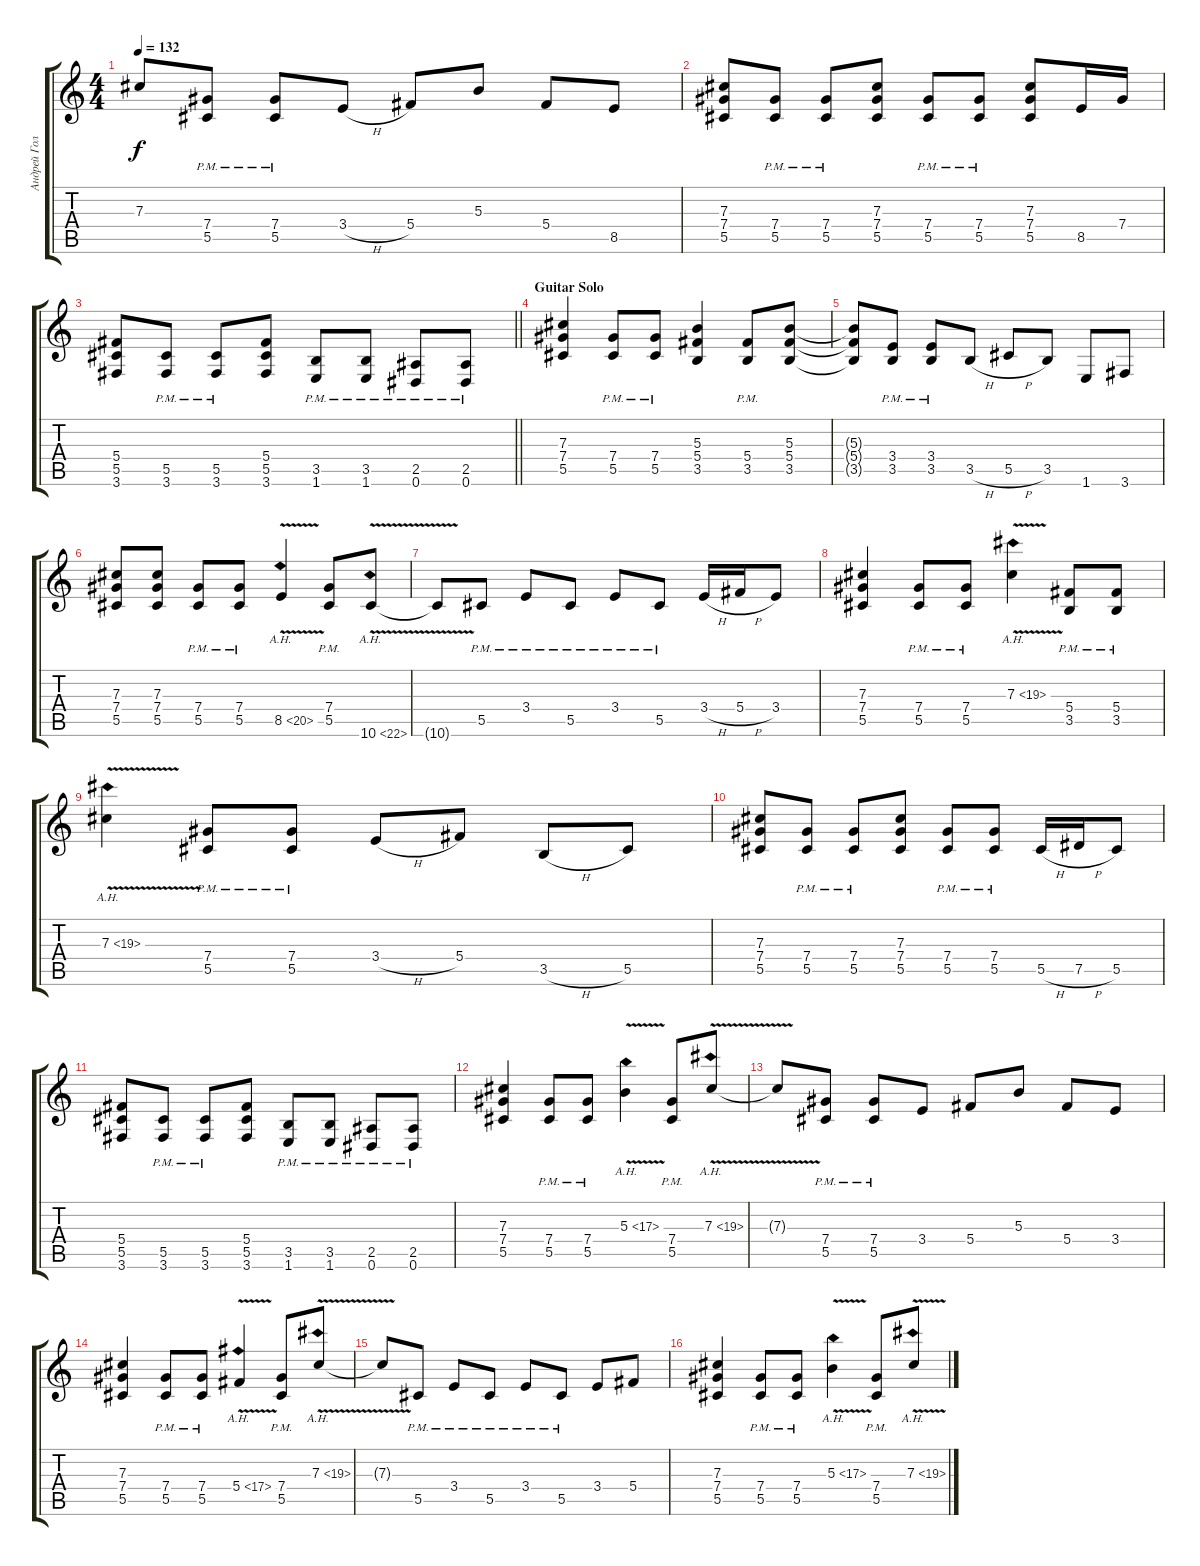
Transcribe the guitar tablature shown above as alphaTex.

\track ("Андрей Голованов" "Андрей Гол") {instrument distortionguitar}
\staff {score tabs}
\tuning (Eb4 Bb3 Gb3 Db3 Ab2 Eb2) {hide}
\ts (4 4)
\tempo 132
\clef g2
\ks c
7.3{t}.8{dy f} (7.4{pm} 5.5{pm}).8 (7.4{pm} 5.5{pm}).8 3.4{h}.8 5.4.8 5.3.8 5.4.8 8.5.8 |
(7.3 7.4 5.5).8 (7.4{pm} 5.5{pm}).8 (7.4{pm} 5.5{pm}).8 (7.3 7.4 5.5).8 (7.4{pm} 5.5{pm}).8 (7.4{pm} 5.5{pm}).8 (7.3 7.4 5.5).8 8.5.16 7.4.16 |
\barLineRight lightlight
(5.4 5.5 3.6).8 (5.5{pm} 3.6{pm}).8 (5.5{pm} 3.6{pm}).8 (5.4 5.5 3.6).8 (3.5{pm} 1.6{pm}).8 (3.5{pm} 1.6{pm}).8 (2.5{pm} 0.6{pm}).8 (2.5{pm} 0.6{pm}).8 |
\section ("" "Guitar Solo")
(7.3 7.4 5.5).4 (7.4{pm} 5.5{pm}).8 (7.4{pm} 5.5{pm}).8 (5.3 5.4 3.5).4 (5.4{pm} 3.5{pm}).8 (5.3 5.4 3.5).8 |
(5.3{t} 5.4{t} 3.5{t}).8 (3.4{pm} 3.5{pm}).8 (3.4{pm} 3.5{pm}).8 3.5{h}.8 5.5{h}.8 3.5.8 1.6.8 3.6.8 |
(7.3 7.4 5.5).8 (7.3 7.4 5.5).8 (7.4{pm} 5.5{pm}).8 (7.4{pm} 5.5{pm}).8 8.5{ah 12 v}.4 (7.4{pm} 5.5{pm}).8 10.6{ah 12 v}.8 |
10.6{t}.8 5.5{pm}.8 3.4{pm}.8 5.5{pm}.8 3.4{pm}.8 5.5{pm}.8 3.4{h}.16 5.4{h}.16 3.4.8 |
(7.3 7.4 5.5).4 (7.4{pm} 5.5{pm}).8 (7.4{pm} 5.5{pm}).8 7.3{ah 12 v}.4 (5.4{pm} 3.5{pm}).8 (5.4{pm} 3.5{pm}).8 |
7.3{ah 12 v}.4 (7.4{pm} 5.5{pm}).8 (7.4{pm} 5.5{pm}).8 3.4{h}.8 5.4.8 3.5{h}.8 5.5.8 |
(7.3 7.4 5.5).8 (7.4{pm} 5.5{pm}).8 (7.4{pm} 5.5{pm}).8 (7.3 7.4 5.5).8 (7.4{pm} 5.5{pm}).8 (7.4{pm} 5.5{pm}).8 5.5{h}.16 7.5{h}.16 5.5.8 |
(5.4 5.5 3.6).8 (5.5{pm} 3.6{pm}).8 (5.5{pm} 3.6{pm}).8 (5.4 5.5 3.6).8 (3.5{pm} 1.6{pm}).8 (3.5{pm} 1.6{pm}).8 (2.5{pm} 0.6{pm}).8 (2.5{pm} 0.6{pm}).8 |
(7.3 7.4 5.5).4 (7.4{pm} 5.5{pm}).8 (7.4{pm} 5.5{pm}).8 5.3{ah 12 v}.4 (7.4{pm} 5.5{pm}).8 7.3{ah 12 v}.8 |
7.3{t}.8 (7.4{pm} 5.5{pm}).8 (7.4{pm} 5.5{pm}).8 3.4.8 5.4.8 5.3.8 5.4.8 3.4.8 |
(7.3 7.4 5.5).4 (7.4{pm} 5.5{pm}).8 (7.4{pm} 5.5{pm}).8 5.4{ah 12 v}.4 (7.4{pm} 5.5{pm}).8 7.3{ah 12 v}.8 |
7.3{t}.8 5.5{pm}.8 3.4{pm}.8 5.5{pm}.8 3.4{pm}.8 5.5{pm}.8 3.4.8 5.4.8 |
(7.3 7.4 5.5).4 (7.4{pm} 5.5{pm}).8 (7.4{pm} 5.5{pm}).8 5.3{ah 12 v}.4 (7.4{pm} 5.5{pm}).8 7.3{ah 12 v}.8
